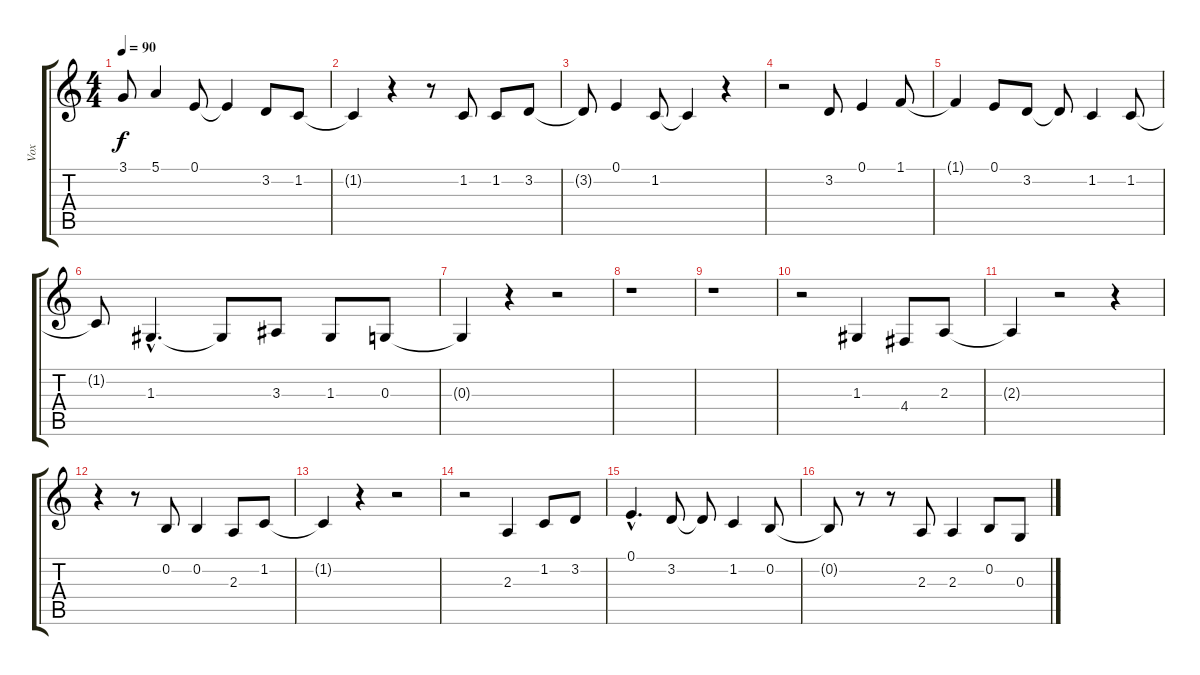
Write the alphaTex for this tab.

\track ("Vox" "Vox") {instrument drawbarorgan}
\staff {score tabs}
\tuning (E4 B3 G3 D3 A2 E2) {hide}
\ts (4 4)
\tempo 90
\clef g2
\ks c
3.1{t}.8{dy f} 5.1.4 0.1.8 0.1{t}.4 3.2.8 1.2.8 |
1.2{t}.4 r.4 r.8 1.2.8 1.2.8 3.2.8 |
3.2{t}.8 0.1.4 1.2.8 1.2{t}.4 r.4 |
r.2 3.2.8 0.1.4 1.1.8 |
1.1{t}.4 0.1.8 3.2.8 3.2{t}.8 1.2.4 1.2.8 |
1.2{t}.8 1.3{hac}.4{d} 1.3{t}.8 3.3.8 1.3.8 0.3.8 |
0.3{t}.4 r.4 r.2 |
r.1 |
r.1 |
r.2 1.3.4 4.4.8 2.3.8 |
2.3{t}.4 r.2 r.4 |
r.4 r.8 0.2.8 0.2.4 2.3.8 1.2.8 |
1.2{t}.4 r.4 r.2 |
r.2 2.3.4 1.2.8 3.2.8 |
0.1{hac}.4{d} 3.2.8 3.2{t}.8 1.2.4 0.2.8 |
0.2{t}.8 r.8 r.8 2.3.8 2.3.4 0.2.8 0.3.8
